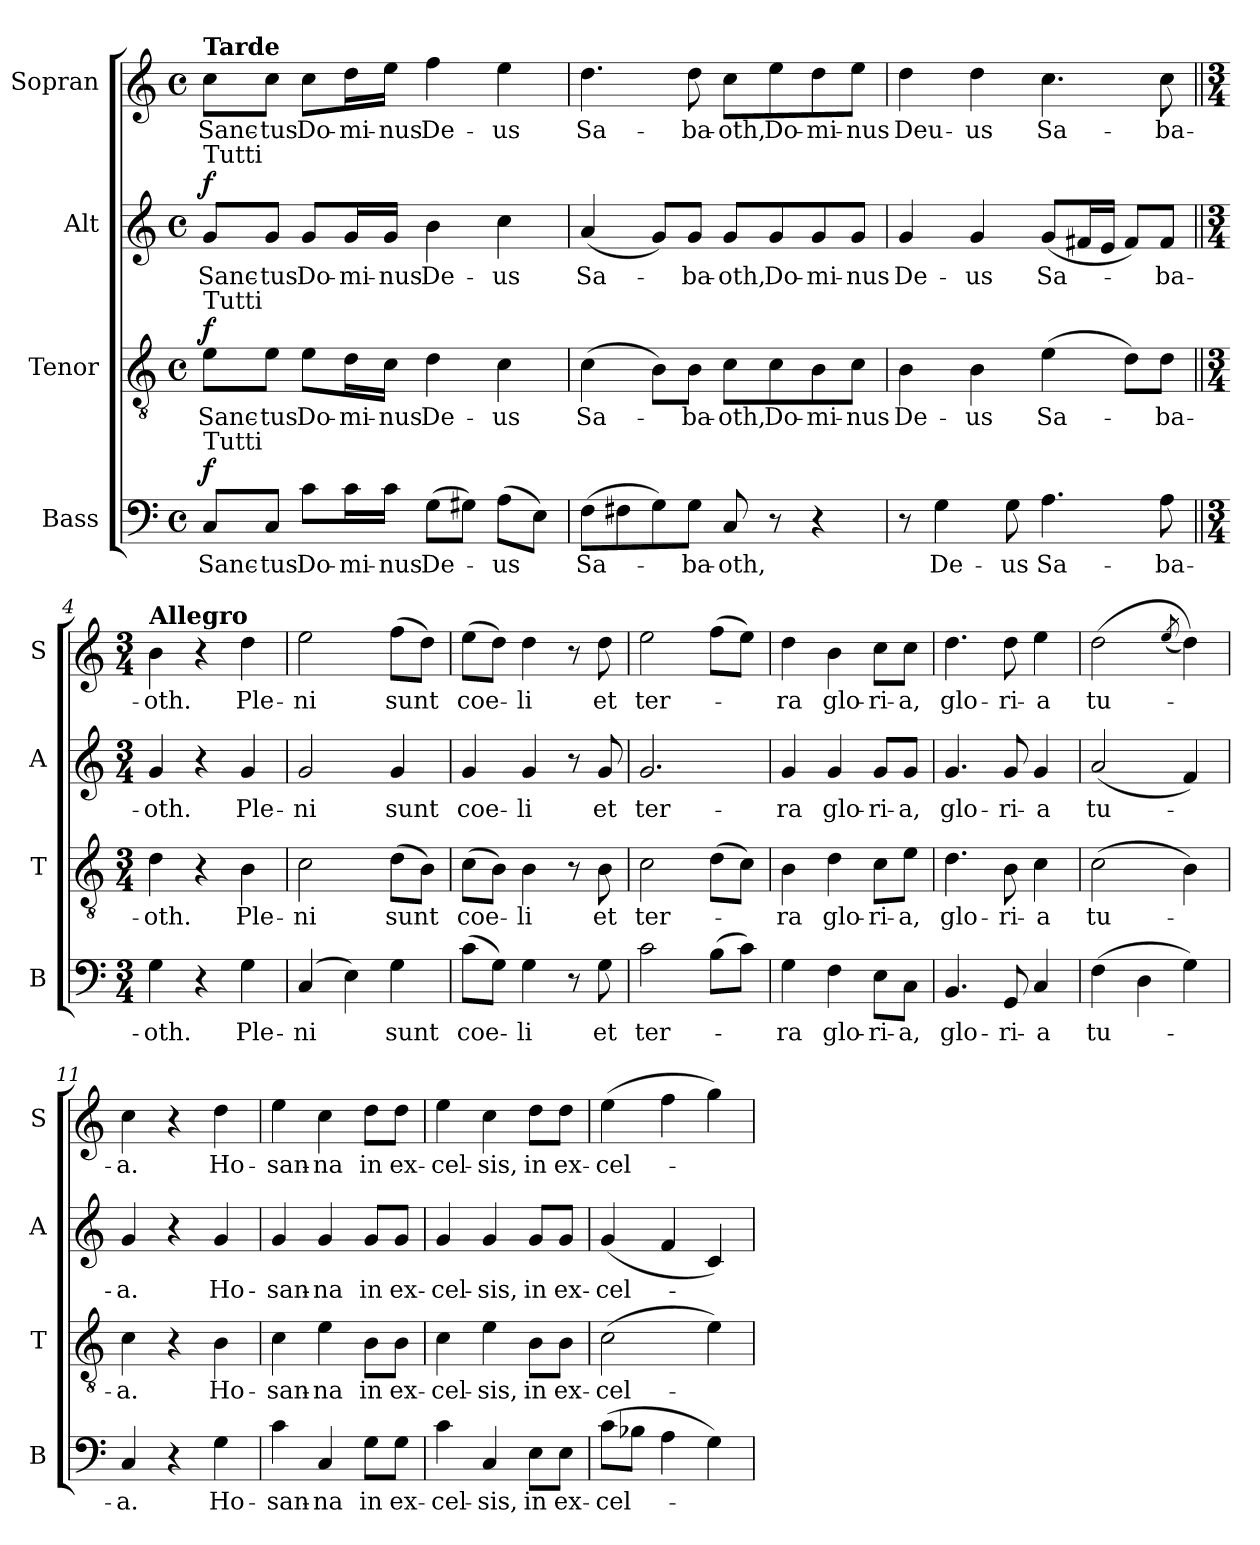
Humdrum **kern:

**kern	**text	**dynam	**kern	**text	**dynam	**kern	**text	**dynam	**kern	**text
*part4	*part4	*part4	*part3	*part3	*part3	*part2	*part2	*part2	*part1	*part1
*staff4	*staff4	*staff4	*staff3	*staff3	*staff3	*staff2	*staff2	*staff2	*staff1	*staff1
*I"Bass	*	*	*I"Tenor	*	*	*I"Alt	*	*	*I"Sopran	*
*I'B	*	*	*I'T	*	*	*I'A	*	*	*I'S	*
*clefF4	*	*	*clefGv2	*	*	*clefG2	*	*	*clefG2	*
*k[]	*	*	*k[]	*	*	*k[]	*	*	*k[]	*
*M4/4	*	*	*M4/4	*	*	*M4/4	*	*	*M4/4	*
*met(c)	*	*	*met(c)	*	*	*met(c)	*	*	*met(c)	*
=1	=1	=1	=1	=1	=1	=1	=1	=1	=1	=1
!	!	!	!	!	!	!	!	!	!LO:TX:a:B:t=Tarde	!
!	!	!	!	!	!	!LO:TX:a:t=Tutti	!	!	!	!
!	!	!	!LO:TX:a:t=Tutti	!	!	!	!	!	!	!
!LO:TX:a:t=Tutti	!	!	!	!	!	!	!	!	!	!
!	!LO:LY:b	!LO:DY:a	!	!LO:LY:b	!LO:DY:a	!	!LO:LY:b	!LO:DY:a	!	!LO:LY:b
8C/L	Sanc-	f	8e\L	Sanc-	f	8g/L	Sanc-	f	8cc\L	Sanc-
!	!LO:LY:b	!	!	!LO:LY:b	!	!	!LO:LY:b	!	!	!LO:LY:b
8C/J	-tus	.	8e\J	-tus	.	8g/J	-tus	.	8cc\J	-tus
!	!LO:LY:b	!	!	!LO:LY:b	!	!	!LO:LY:b	!	!	!LO:LY:b
8c\L	Do-	.	8e\L	Do-	.	8g/L	Do-	.	8cc\L	Do-
!	!LO:LY:b	!	!	!LO:LY:b	!	!	!LO:LY:b	!	!	!LO:LY:b
16c\L	-mi-	.	16d\L	-mi-	.	16g/L	-mi-	.	16dd\L	-mi-
!	!LO:LY:b	!	!	!LO:LY:b	!	!	!LO:LY:b	!	!	!LO:LY:b
16c\JJ	-nus	.	16c\JJ	-nus	.	16g/JJ	-nus	.	16ee\JJ	-nus
!	!LO:LY:b	!	!	!LO:LY:b	!	!	!LO:LY:b	!	!	!LO:LY:b
(>8G\L	De-	.	4d\	De-	.	4b\	De-	.	4ff\	De-
8G#X\J)	.	.	.	.	.	.	.	.	.	.
!	!LO:LY:b	!	!	!LO:LY:b	!	!	!LO:LY:b	!	!	!LO:LY:b
(>8A\L	-us	.	4c\	-us	.	4cc\	-us	.	4ee\	-us
8E\J)	.	.	.	.	.	.	.	.	.	.
=2	=2	=2	=2	=2	=2	=2	=2	=2	=2	=2
!	!LO:LY:b	!	!	!LO:LY:b	!	!	!LO:LY:b	!	!	!LO:LY:b
(>8F\L	Sa-	.	(>4c\	Sa-	.	(<4a/	Sa-	.	4.dd\	Sa-
8F#X\	.	.	.	.	.	.	.	.	.	.
8G\)	.	.	8B\L)	.	.	8g/L)	.	.	.	.
!	!LO:LY:b	!	!	!LO:LY:b	!	!	!LO:LY:b	!	!	!LO:LY:b
8G\J	-ba-	.	8B\J	-ba-	.	8g/J	-ba-	.	8dd\	-ba-
!	!LO:LY:b	!	!	!LO:LY:b	!	!	!LO:LY:b	!	!	!LO:LY:b
8C/	-oth,	.	8c\L	-oth,	.	8g/L	-oth,	.	8cc\L	-oth,
!	!	!	!	!LO:LY:b	!	!	!LO:LY:b	!	!	!LO:LY:b
8r	.	.	8c\	Do-	.	8g/	Do-	.	8ee\	Do-
!	!	!	!	!LO:LY:b	!	!	!LO:LY:b	!	!	!LO:LY:b
4r	.	.	8B\	-mi-	.	8g/	-mi-	.	8dd\	-mi-
!	!	!	!	!LO:LY:b	!	!	!LO:LY:b	!	!	!LO:LY:b
.	.	.	8c\J	-nus	.	8g/J	-nus	.	8ee\J	-nus
=3	=3	=3	=3	=3	=3	=3	=3	=3	=3	=3
!	!	!	!	!LO:LY:b	!	!	!LO:LY:b	!	!	!LO:LY:b
8r	.	.	4B\	De-	.	4g/	De-	.	4dd\	Deu-
!	!LO:LY:b	!	!	!	!	!	!	!	!	!
4G\	De-	.	.	.	.	.	.	.	.	.
!	!	!	!	!LO:LY:b	!	!	!LO:LY:b	!	!	!LO:LY:b
.	.	.	4B\	-us	.	4g/	-us	.	4dd\	-us
!	!LO:LY:b	!	!	!	!	!	!	!	!	!
8G\	-us	.	.	.	.	.	.	.	.	.
!	!LO:LY:b	!	!	!LO:LY:b	!	!	!LO:LY:b	!	!	!LO:LY:b
4.A\	Sa-	.	(>4e\	Sa-	.	(<8g/L	Sa-	.	4.cc\	Sa-
.	.	.	.	.	.	16f#X/L	.	.	.	.
.	.	.	.	.	.	16e/JJ	.	.	.	.
.	.	.	8d\L)	.	.	8f#/L)	.	.	.	.
!	!LO:LY:b	!	!	!LO:LY:b	!	!	!LO:LY:b	!	!	!LO:LY:b
8A\	-ba-	.	8d\J	-ba-	.	8f#/J	-ba-	.	8cc\	-ba-
!!LO:LB:g=z
=4||	=4||	=4||	=4||	=4||	=4||	=4||	=4||	=4||	=4||	=4||
*M3/4	*	*	*M3/4	*	*	*M3/4	*	*	*M3/4	*
!	!	!	!	!	!	!	!	!	!LO:TX:a:B:t=Allegro	!
!	!LO:LY:b	!	!	!LO:LY:b	!	!	!LO:LY:b	!	!	!LO:LY:b
4G\	-oth.	.	4d\	-oth.	.	4g/	-oth.	.	4b\	-oth.
4r	.	.	4r	.	.	4r	.	.	4r	.
!	!LO:LY:b	!	!	!LO:LY:b	!	!	!LO:LY:b	!	!	!LO:LY:b
4G\	Ple-	.	4B\	Ple-	.	4g/	Ple-	.	4dd\	Ple-
=5	=5	=5	=5	=5	=5	=5	=5	=5	=5	=5
!	!LO:LY:b	!	!	!LO:LY:b	!	!	!LO:LY:b	!	!	!LO:LY:b
(>4C/	-ni	.	2c\	-ni	.	2g/	-ni	.	2ee\	-ni
4E\)	.	.	.	.	.	.	.	.	.	.
!	!LO:LY:b	!	!	!LO:LY:b	!	!	!LO:LY:b	!	!	!LO:LY:b
4G\	sunt	.	(>8d\L	sunt	.	4g/	sunt	.	(>8ff\L	sunt
.	.	.	8B\J)	.	.	.	.	.	8dd\J)	.
=6	=6	=6	=6	=6	=6	=6	=6	=6	=6	=6
!	!LO:LY:b	!	!	!LO:LY:b	!	!	!LO:LY:b	!	!	!LO:LY:b
(>8c\L	coe-	.	(>8c\L	coe-	.	4g/	coe-	.	(>8ee\L	coe-
8G\J)	.	.	8B\J)	.	.	.	.	.	8dd\J)	.
!	!LO:LY:b	!	!	!LO:LY:b	!	!	!LO:LY:b	!	!	!LO:LY:b
4G\	-li	.	4B\	-li	.	4g/	-li	.	4dd\	-li
8r	.	.	8r	.	.	8r	.	.	8r	.
!	!LO:LY:b	!	!	!LO:LY:b	!	!	!LO:LY:b	!	!	!LO:LY:b
8G\	et	.	8B\	et	.	8g/	et	.	8dd\	et
=7	=7	=7	=7	=7	=7	=7	=7	=7	=7	=7
!	!LO:LY:b	!	!	!LO:LY:b	!	!	!LO:LY:b	!	!	!LO:LY:b
2c\	ter-	.	2c\	ter-	.	2.g/	ter-	.	2ee\	ter-
(>8B\L	.	.	(>8d\L	.	.	.	.	.	(>8ff\L	.
8c\J)	.	.	8c\J)	.	.	.	.	.	8ee\J)	.
=8	=8	=8	=8	=8	=8	=8	=8	=8	=8	=8
!	!LO:LY:b	!	!	!LO:LY:b	!	!	!LO:LY:b	!	!	!LO:LY:b
4G\	-ra	.	4B\	-ra	.	4g/	-ra	.	4dd\	-ra
!	!LO:LY:b	!	!	!LO:LY:b	!	!	!LO:LY:b	!	!	!LO:LY:b
4F\	glo-	.	4d\	glo-	.	4g/	glo-	.	4b\	glo-
!	!LO:LY:b	!	!	!LO:LY:b	!	!	!LO:LY:b	!	!	!LO:LY:b
8E\L	-ri-	.	8c\L	-ri-	.	8g/L	-ri-	.	8cc\L	-ri-
!	!LO:LY:b	!	!	!LO:LY:b	!	!	!LO:LY:b	!	!	!LO:LY:b
8C\J	-a,	.	8e\J	-a,	.	8g/J	-a,	.	8cc\J	-a,
=9	=9	=9	=9	=9	=9	=9	=9	=9	=9	=9
!	!LO:LY:b	!	!	!LO:LY:b	!	!	!LO:LY:b	!	!	!LO:LY:b
4.BB/	glo-	.	4.d\	glo-	.	4.g/	glo-	.	4.dd\	glo-
!	!LO:LY:b	!	!	!LO:LY:b	!	!	!LO:LY:b	!	!	!LO:LY:b
8GG/	-ri-	.	8B\	-ri-	.	8g/	-ri-	.	8dd\	-ri-
!	!LO:LY:b	!	!	!LO:LY:b	!	!	!LO:LY:b	!	!	!LO:LY:b
4C/	-a	.	4c\	-a	.	4g/	-a	.	4ee\	-a
=10	=10	=10	=10	=10	=10	=10	=10	=10	=10	=10
!	!LO:LY:b	!	!	!LO:LY:b	!	!	!LO:LY:b	!	!	!LO:LY:b
(>4F\	tu-	.	(>2c\	tu-	.	(<2a/	tu-	.	(>2dd\	tu-
4D\	.	.	.	.	.	.	.	.	.	.
.	.	.	.	.	.	.	.	.	(<8qee/	.
4G\)	.	.	4B\)	.	.	4f/)	.	.	4dd\))	.
!!LO:PB:g=z
=11	=11	=11	=11	=11	=11	=11	=11	=11	=11	=11
!	!LO:LY:b	!	!	!LO:LY:b	!	!	!LO:LY:b	!	!	!LO:LY:b
4C/	-a.	.	4c\	-a.	.	4g/	-a.	.	4cc\	-a.
4r	.	.	4r	.	.	4r	.	.	4r	.
!	!LO:LY:b	!	!	!LO:LY:b	!	!	!LO:LY:b	!	!	!LO:LY:b
4G\	Ho-	.	4B\	Ho-	.	4g/	Ho-	.	4dd\	Ho-
=12	=12	=12	=12	=12	=12	=12	=12	=12	=12	=12
!	!LO:LY:b	!	!	!LO:LY:b	!	!	!LO:LY:b	!	!	!LO:LY:b
4c\	-san-	.	4c\	-san-	.	4g/	-san-	.	4ee\	-san-
!	!LO:LY:b	!	!	!LO:LY:b	!	!	!LO:LY:b	!	!	!LO:LY:b
4C/	-na	.	4e\	-na	.	4g/	-na	.	4cc\	-na
!	!LO:LY:b	!	!	!LO:LY:b	!	!	!LO:LY:b	!	!	!LO:LY:b
8G\L	in	.	8B\L	in	.	8g/L	in	.	8dd\L	in
!	!LO:LY:b	!	!	!LO:LY:b	!	!	!LO:LY:b	!	!	!LO:LY:b
8G\J	ex-	.	8B\J	ex-	.	8g/J	ex-	.	8dd\J	ex-
=13	=13	=13	=13	=13	=13	=13	=13	=13	=13	=13
!	!LO:LY:b	!	!	!LO:LY:b	!	!	!LO:LY:b	!	!	!LO:LY:b
4c\	-cel-	.	4c\	-cel-	.	4g/	-cel-	.	4ee\	-cel-
!	!LO:LY:b	!	!	!LO:LY:b	!	!	!LO:LY:b	!	!	!LO:LY:b
4C/	-sis,	.	4e\	-sis,	.	4g/	-sis,	.	4cc\	-sis,
!	!LO:LY:b	!	!	!LO:LY:b	!	!	!LO:LY:b	!	!	!LO:LY:b
8E\L	in	.	8B\L	in	.	8g/L	in	.	8dd\L	in
!	!LO:LY:b	!	!	!LO:LY:b	!	!	!LO:LY:b	!	!	!LO:LY:b
8E\J	ex-	.	8B\J	ex-	.	8g/J	ex-	.	8dd\J	ex-
=14	=14	=14	=14	=14	=14	=14	=14	=14	=14	=14
!	!LO:LY:b	!	!	!LO:LY:b	!	!	!LO:LY:b	!	!	!LO:LY:b
(>8c\L	-cel-	.	(>2c\	-cel-	.	(<4g/	-cel-	.	(>4ee\	-cel-
8B-X\J	.	.	.	.	.	.	.	.	.	.
4A\	.	.	.	.	.	4f/	.	.	4ff\	.
4G\)	.	.	4e\)	.	.	4c/)	.	.	4gg\)	.
=	=	=	=	=	=	=	=	=	=	=
*-	*-	*-	*-	*-	*-	*-	*-	*-	*-	*-
